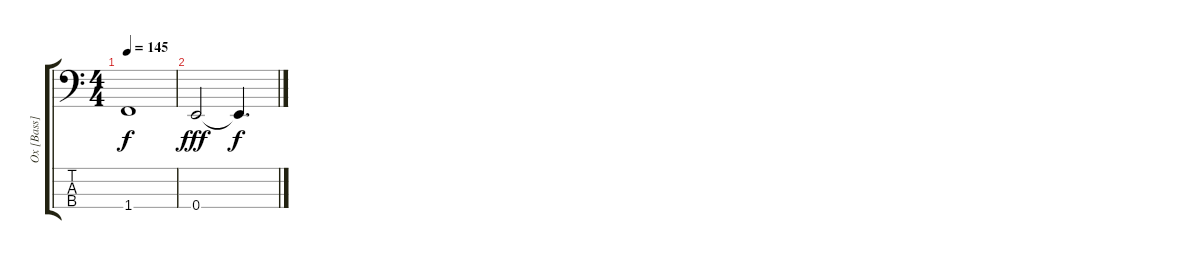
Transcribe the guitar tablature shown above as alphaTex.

\track ("Ox [Bass]" "Ox [Bass]") {instrument electricbasspick}
\staff {score tabs}
\tuning (G2 D2 A1 E1) {hide}
\ts (4 4)
\tempo 145
\clef f4
\ks c
1.4.1{dy f} |
0.4.2{dy fff} 0.4{t}.4{d dy f}
